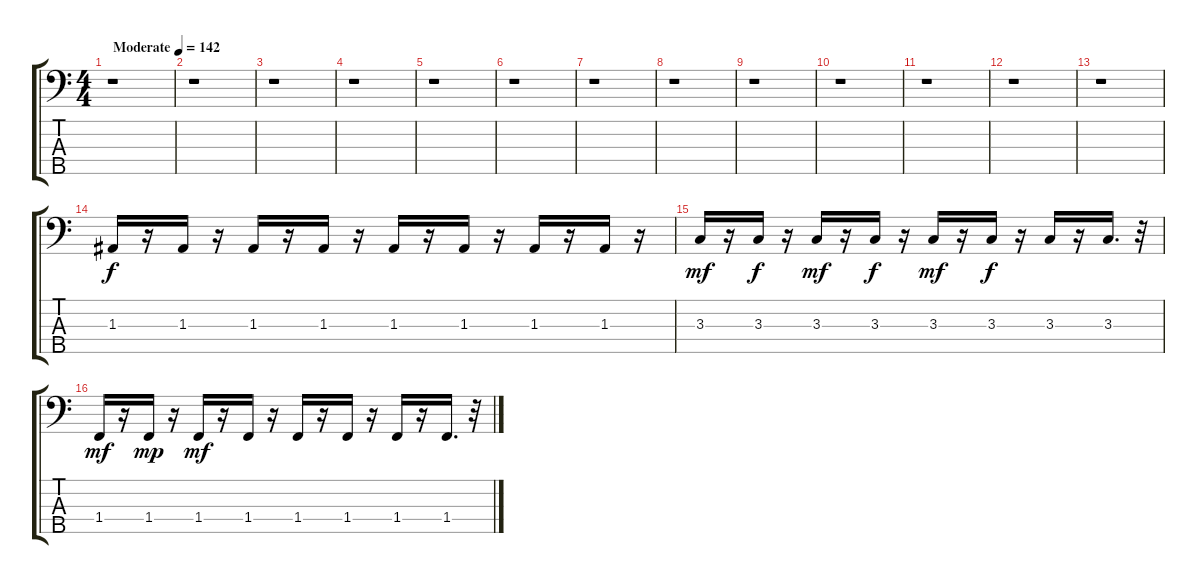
\track "" {instrument electricbasspick}
\staff {score tabs}
\tuning (G2 D2 A1 E1 B0) {hide}
\ts (4 4)
\tempo (142 "Moderate")
\clef f4
\ks c
r.1{dy f instrument electricbasspick} |
r.1 |
r.1 |
r.1 |
r.1 |
r.1 |
r.1 |
r.1 |
r.1 |
r.1 |
r.1 |
r.1 |
r.1 |
1.3.16 r.16 1.3.16 r.16 1.3.16 r.16 1.3.16 r.16 1.3.16 r.16 1.3.16 r.16 1.3.16 r.16 1.3.16 r.16 |
3.3.16{dy mf} r.16 3.3.16{dy f} r.16 3.3.16{dy mf} r.16 3.3.16{dy f} r.16 3.3.16{dy mf} r.16 3.3.16{dy f} r.16 3.3.16 r.16 3.3.16{d} r.32 |
1.4.16{dy mf} r.16 1.4.16{dy mp} r.16 1.4.16{dy mf} r.16 1.4.16 r.16 1.4.16 r.16 1.4.16 r.16 1.4.16 r.16 1.4.16{d} r.32
